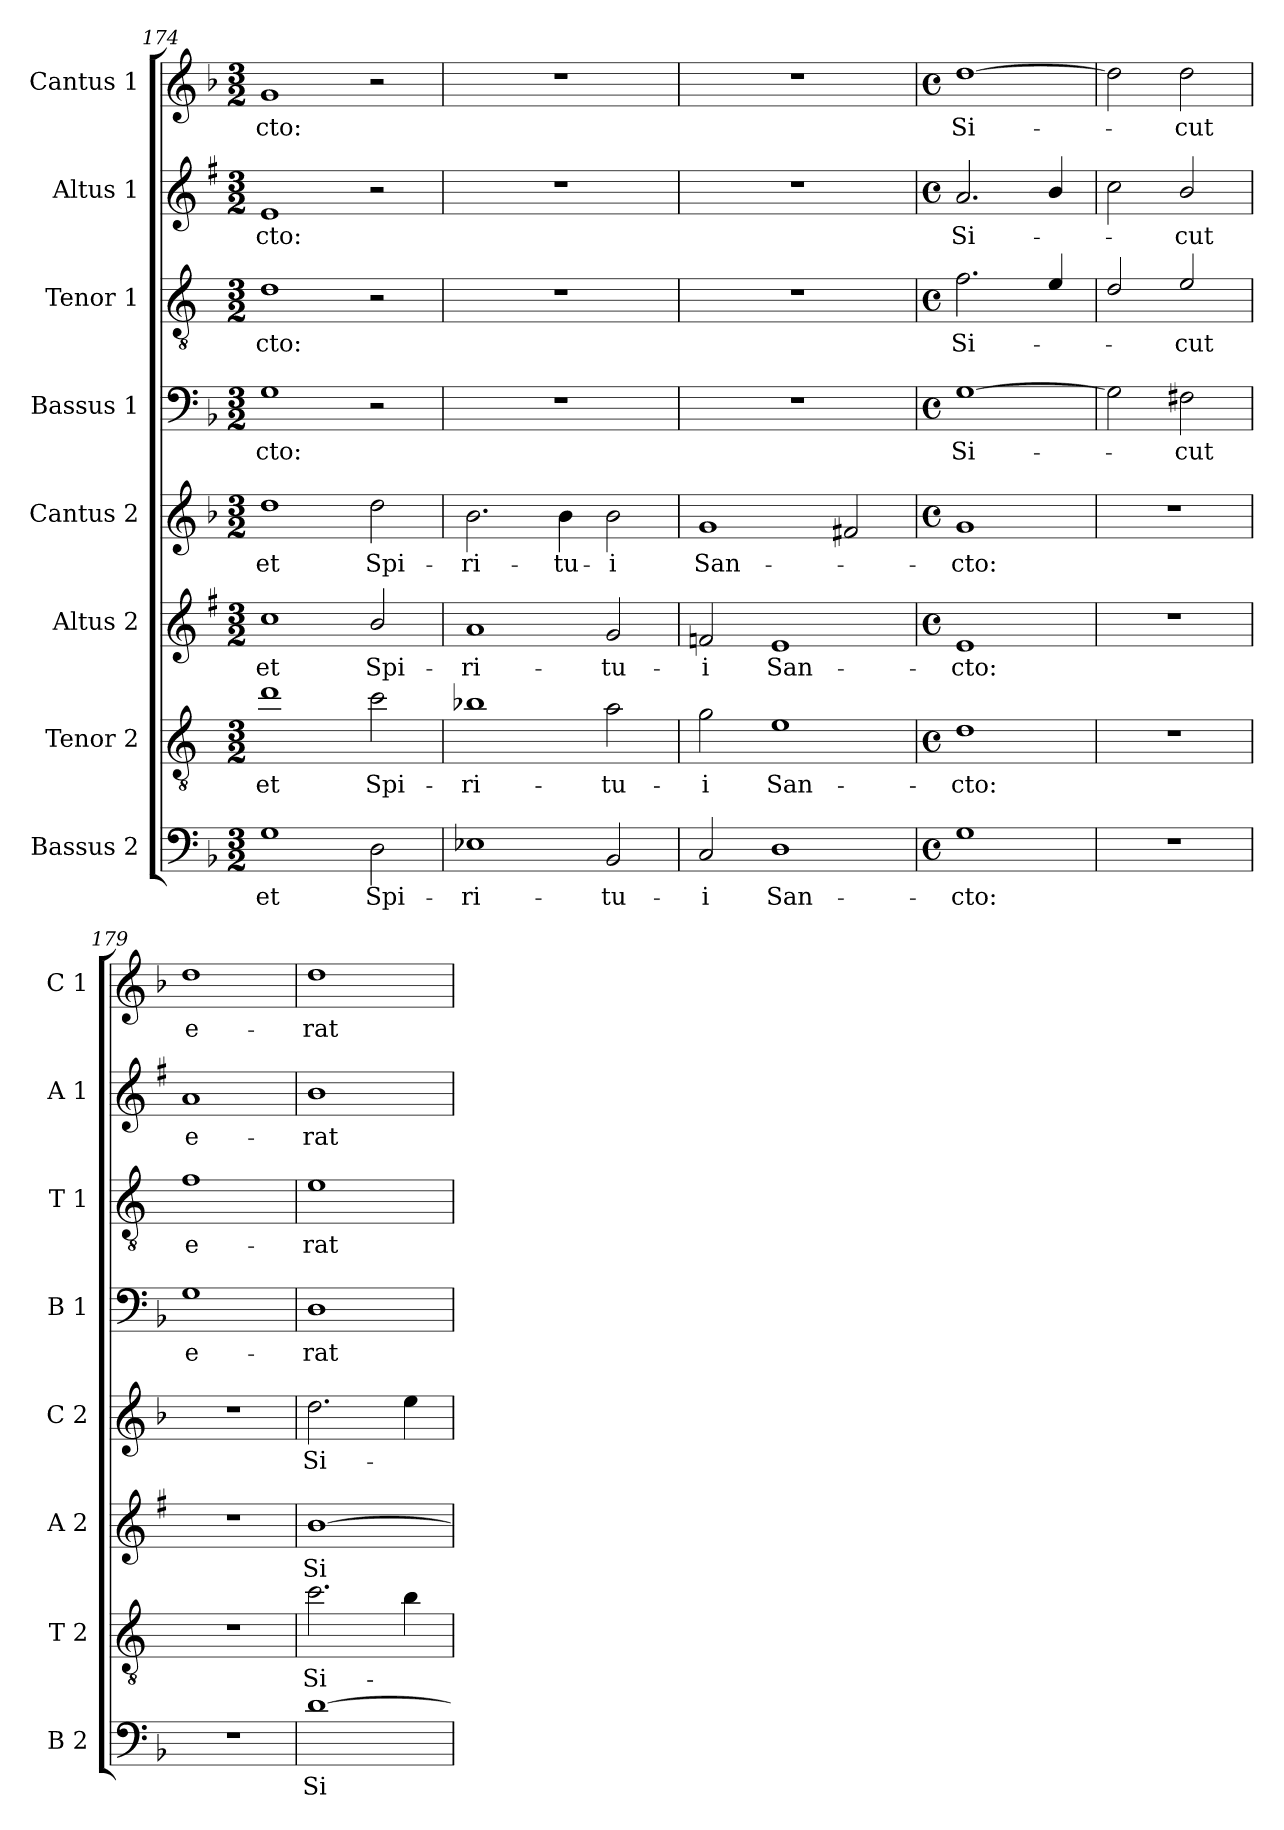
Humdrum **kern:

**kern	**text	**kern	**text	**kern	**text	**kern	**text	**kern	**text	**kern	**text	**kern	**text	**kern	**text
*part8	*part8	*part7	*part7	*part6	*part6	*part5	*part5	*part4	*part4	*part3	*part3	*part2	*part2	*part1	*part1
*staff8	*staff8	*staff7	*staff7	*staff6	*staff6	*staff5	*staff5	*staff4	*staff4	*staff3	*staff3	*staff2	*staff2	*staff1	*staff1
*I"Bassus 2	*	*I"Tenor 2	*	*I"Altus 2	*	*I"Cantus 2	*	*I"Bassus 1	*	*I"Tenor 1	*	*I"Altus 1	*	*I"Cantus 1	*
*I'B 2	*	*I'T 2	*	*I'A 2	*	*I'C 2	*	*I'B 1	*	*I'T 1	*	*I'A 1	*	*I'C 1	*
*clefF4	*	*clefGv2	*	*clefG2	*	*clefG2	*	*clefF4	*	*clefGv2	*	*clefG2	*	*clefG2	*
*	*	*ITrd4c7	*	*ITrd1c2	*	*	*	*	*	*ITrd4c7	*	*ITrd1c2	*	*	*
*k[b-]	*	*k[b-]	*	*k[b-]	*	*k[b-]	*	*k[b-]	*	*k[b-]	*	*k[b-]	*	*k[b-]	*
*F:	*	*F:	*	*F:	*	*F:	*	*F:	*	*F:	*	*F:	*	*F:	*
*M3/2	*	*M3/2	*	*M3/2	*	*M3/2	*	*M3/2	*	*M3/2	*	*M3/2	*	*M3/2	*
=174	=174	=174	=174	=174	=174	=174	=174	=174	=174	=174	=174	=174	=174	=174	=174
!	!LO:LY:b	!	!LO:LY:b	!	!LO:LY:b	!	!LO:LY:b	!	!LO:LY:b	!	!LO:LY:b	!	!LO:LY:b	!	!LO:LY:b
1G	et	1g	et	1b-	et	1dd	et	1G	-cto:	1G	-cto:	1d	-cto:	1g	-cto:
!	!LO:LY:b	!	!LO:LY:b	!	!LO:LY:b	!	!LO:LY:b	!	!	!	!	!	!	!	!
2D\	Spi-	2f\	Spi-	2a/	Spi-	2dd\	Spi-	2r	.	2r	.	2r	.	2r	.
!!LO:PB:g=z
=175	=175	=175	=175	=175	=175	=175	=175	=175	=175	=175	=175	=175	=175	=175	=175
!	!LO:LY:b	!	!LO:LY:b	!	!LO:LY:b	!	!LO:LY:b	!	!	!	!	!	!	!	!
1E-X	-ri-	1e-X	-ri-	1g	-ri-	2.b-\	-ri-	1.r	.	1.r	.	1.r	.	1.r	.
!	!	!	!	!	!	!	!LO:LY:b	!	!	!	!	!	!	!	!
.	.	.	.	.	.	4b-\	-tu-	.	.	.	.	.	.	.	.
!	!LO:LY:b	!	!LO:LY:b	!	!LO:LY:b	!	!LO:LY:b	!	!	!	!	!	!	!	!
2BB-/	-tu-	2d\	-tu-	2f/	-tu-	2b-\	-i	.	.	.	.	.	.	.	.
=176	=176	=176	=176	=176	=176	=176	=176	=176	=176	=176	=176	=176	=176	=176	=176
!	!LO:LY:b	!	!LO:LY:b	!	!LO:LY:b	!	!LO:LY:b	!	!	!	!	!	!	!	!
2C/	-i	2c\	-i	2e-X/	-i	1g	San-	1.r	.	1.r	.	1.r	.	1.r	.
!	!LO:LY:b	!	!LO:LY:b	!	!LO:LY:b	!	!	!	!	!	!	!	!	!	!
1D	San-	1A	San-	1d	San-	.	.	.	.	.	.	.	.	.	.
.	.	.	.	.	.	2f#X/	.	.	.	.	.	.	.	.	.
=177	=177	=177	=177	=177	=177	=177	=177	=177	=177	=177	=177	=177	=177	=177	=177
*M4/4	*	*M4/4	*	*M4/4	*	*M4/4	*	*M4/4	*	*M4/4	*	*M4/4	*	*M4/4	*
*met(c)	*	*met(c)	*	*met(c)	*	*met(c)	*	*met(c)	*	*met(c)	*	*met(c)	*	*met(c)	*
!	!LO:LY:b	!	!LO:LY:b	!	!LO:LY:b	!	!LO:LY:b	!	!LO:LY:b	!	!LO:LY:b	!	!LO:LY:b	!	!LO:LY:b
1G	-cto:	1G	-cto:	1d	-cto:	1g	-cto:	[1G	Si-	2.B-\	Si-	2.g/	Si-	[1dd	Si-
.	.	.	.	.	.	.	.	.	.	4A/	.	4a/	.	.	.
=178	=178	=178	=178	=178	=178	=178	=178	=178	=178	=178	=178	=178	=178	=178	=178
1r	.	1r	.	1r	.	1r	.	2G\]	.	2G/	.	2b-\	.	2dd\]	.
!	!	!	!	!	!	!	!	!	!LO:LY:b	!	!LO:LY:b	!	!LO:LY:b	!	!LO:LY:b
.	.	.	.	.	.	.	.	2F#X\	-cut	2A/	-cut	2a/	-cut	2dd\	-cut
=179	=179	=179	=179	=179	=179	=179	=179	=179	=179	=179	=179	=179	=179	=179	=179
!	!	!	!	!	!	!	!	!	!LO:LY:b	!	!LO:LY:b	!	!LO:LY:b	!	!LO:LY:b
1r	.	1r	.	1r	.	1r	.	1G	e-	1B-	e-	1g	e-	1dd	e-
=180	=180	=180	=180	=180	=180	=180	=180	=180	=180	=180	=180	=180	=180	=180	=180
!	!LO:LY:b	!	!LO:LY:b	!	!LO:LY:b	!	!LO:LY:b	!	!LO:LY:b	!	!LO:LY:b	!	!LO:LY:b	!	!LO:LY:b
[1d	Si-	2.f\	Si-	[1a	Si-	2.dd\	Si-	1D	-rat	1A	-rat	1a	-rat	1dd	-rat
.	.	4e\	.	.	.	4ee\	.	.	.	.	.	.	.	.	.
=	=	=	=	=	=	=	=	=	=	=	=	=	=	=	=
*-	*-	*-	*-	*-	*-	*-	*-	*-	*-	*-	*-	*-	*-	*-	*-
